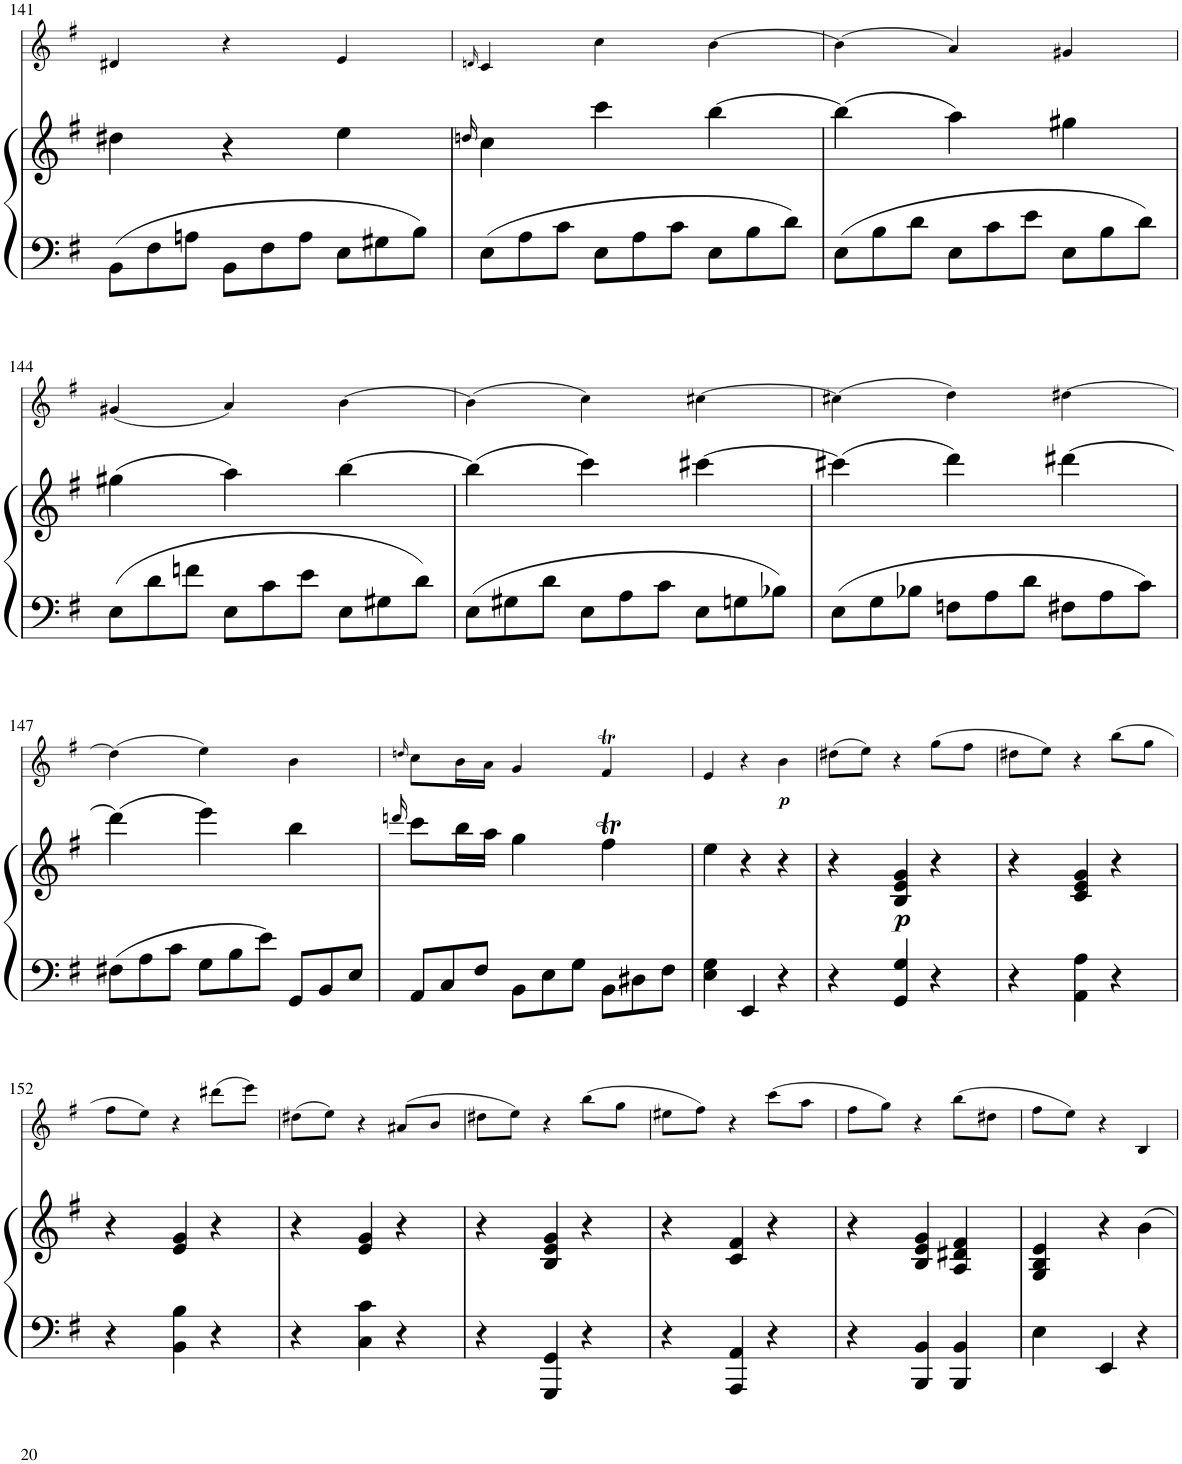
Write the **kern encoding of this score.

**kern	**kern	**dynam	**kern	**dynam
*part2	*part2	*part2	*part1	*part1
*staff3	*staff2	*staff2/3	*staff1	*staff1
*I"Klavier	*	*	*I"Violine	*
*	*	*	*I'Vln	*
!!LO:PB:g=z
*clefF4	*clefG2	*	*clefG2	*
*k[f#]	*k[f#]	*	*k[f#]	*
*M3/4	*M3/4	*	*M3/4	*
=141	=141	=141	=141	=141
12BB\L	4dd#X\	.	4d#X/	.
12F#\	.	.	.	.
12An\J	.	.	.	.
12BB\L	4r	.	4r	.
12F#\	.	.	.	.
12A\J	.	.	.	.
12E\L	4ee\	.	4e/	.
12G#X\	.	.	.	.
12B\J	.	.	.	.
=142	=142	=142	=142	=142
.	16qddn/	.	16qdn/	.
12E\L	4cc\	.	4c/	.
12A\	.	.	.	.
12c\J	.	.	.	.
12E\L	4ccc\	.	4cc\	.
12A\	.	.	.	.
12c\J	.	.	.	.
12E\L	[4bb\	.	[4b\	.
12B\	.	.	.	.
12d\J	.	.	.	.
=143	=143	=143	=143	=143
12E\L	(4bb\]	.	(4b\]	.
12B\	.	.	.	.
12d\J	.	.	.	.
12E\L	4aa\)	.	4a/)	.
12c\	.	.	.	.
12e\J	.	.	.	.
12E\L	4gg#X\	.	4g#X/	.
12B\	.	.	.	.
12d\J	.	.	.	.
!!LO:LB:g=z
=144	=144	=144	=144	=144
12E\L	(4gg#X\	.	(4g#X/	.
12d\	.	.	.	.
12fn\J	.	.	.	.
12E\L	4aa\)	.	4a/)	.
12c\	.	.	.	.
12e\J	.	.	.	.
12E\L	[4bb\	.	[4b\	.
12G#X\	.	.	.	.
12d\J	.	.	.	.
=145	=145	=145	=145	=145
12E\L	(4bb\]	.	(4b\]	.
12G#X\	.	.	.	.
12d\J	.	.	.	.
12E\L	4ccc\)	.	4cc\)	.
12A\	.	.	.	.
12c\J	.	.	.	.
12E\L	[4ccc#X\	.	[4cc#X\	.
12Gn\	.	.	.	.
12B-X\J	.	.	.	.
=146	=146	=146	=146	=146
12E\L	(4ccc#X\]	.	(4cc#X\]	.
12G\	.	.	.	.
12B-X\J	.	.	.	.
12Fn\L	4ddd\)	.	4dd\)	.
12A\	.	.	.	.
12d\J	.	.	.	.
12F#X\L	[4ddd#X\	.	[4dd#X\	.
12A\	.	.	.	.
12c\J	.	.	.	.
!!LO:LB:g=z
=147	=147	=147	=147	=147
12F#X\L	(4ddd#\]	.	(4dd#\]	.
12A\	.	.	.	.
12c\J	.	.	.	.
12G\L	4eee\)	.	4ee\)	.
12B\	.	.	.	.
12e\J	.	.	.	.
12GG/L	4bb\	.	4b\	.
12BB/	.	.	.	.
12E/J	.	.	.	.
=148	=148	=148	=148	=148
.	16qdddn/	.	16qddn/	.
12AA/L	8ccc\L	.	8cc\L	.
12C/	.	.	.	.
.	16bb\L	.	16b\L	.
12F#/J	.	.	.	.
.	16aa\JJ	.	16a\JJ	.
12BB\L	4gg\	.	4g/	.
12E\	.	.	.	.
12G\J	.	.	.	.
12BB\L	4ff#t\	.	4f#t/	.
12D#X\	.	.	.	.
12F#\J	.	.	.	.
=149	=149	=149	=149	=149
4E\ 4G\	4ee\	.	4e/	.
4EE/	4r	.	4r	.
!	!	!	!	!LO:DY:b
4r	4r	.	4b\	p
=150	=150	=150	=150	=150
4r	4r	.	(8dd#X\L	.
.	.	.	8ee\J)	.
!	!	!LO:DY:b	!	!
4GG/ 4G/	4B/ 4e/ 4g/	p	4r	.
4r	4r	.	(8gg\L	.
.	.	.	8ff#\J	.
=151	=151	=151	=151	=151
4r	4r	.	8dd#X\L	.
.	.	.	8ee\J)	.
4AA\ 4A\	4c/ 4e/ 4g/	.	4r	.
4r	4r	.	(8bb\L	.
.	.	.	8gg\J	.
!!LO:LB:g=z
=152	=152	=152	=152	=152
4r	4r	.	8ff#\L	.
.	.	.	8ee\J)	.
4BB\ 4B\	4e/ 4g/	.	4r	.
4r	4r	.	(8ddd#X\L	.
.	.	.	8eee\J)	.
=153	=153	=153	=153	=153
4r	4r	.	(8dd#X\L	.
.	.	.	8ee\J)	.
4C\ 4c\	4e/ 4g/	.	4r	.
4r	4r	.	(>8a#X/L	.
.	.	.	8b/J	.
=154	=154	=154	=154	=154
4r	4r	.	8dd#X\L	.
.	.	.	8ee\J)	.
4GGG/ 4GG/	4B/ 4e/ 4g/	.	4r	.
4r	4r	.	(8bb\L	.
.	.	.	8gg\J	.
=155	=155	=155	=155	=155
4r	4r	.	8ee#X\L	.
.	.	.	8ff#\J)	.
4AAA/ 4AA/	4c/ 4f#/	.	4r	.
4r	4r	.	(8ccc\L	.
.	.	.	8aa\J	.
=156	=156	=156	=156	=156
4r	4r	.	8ff#\L	.
.	.	.	8gg\J)	.
4BBB/ 4BB/	4B/ 4e/ 4g/	.	4r	.
4BBB/ 4BB/	4A/ 4d#X/ 4f#/	.	(8bb\L	.
.	.	.	8dd#X\J	.
=157	=157	=157	=157	=157
4E\	4G/ 4B/ 4e/	.	8ff#\L	.
.	.	.	8ee\J)	.
4EE/	4r	.	4r	.
4r	4b\	.	4B/	.
=	=	=	=	=
*-	*-	*-	*-	*-
